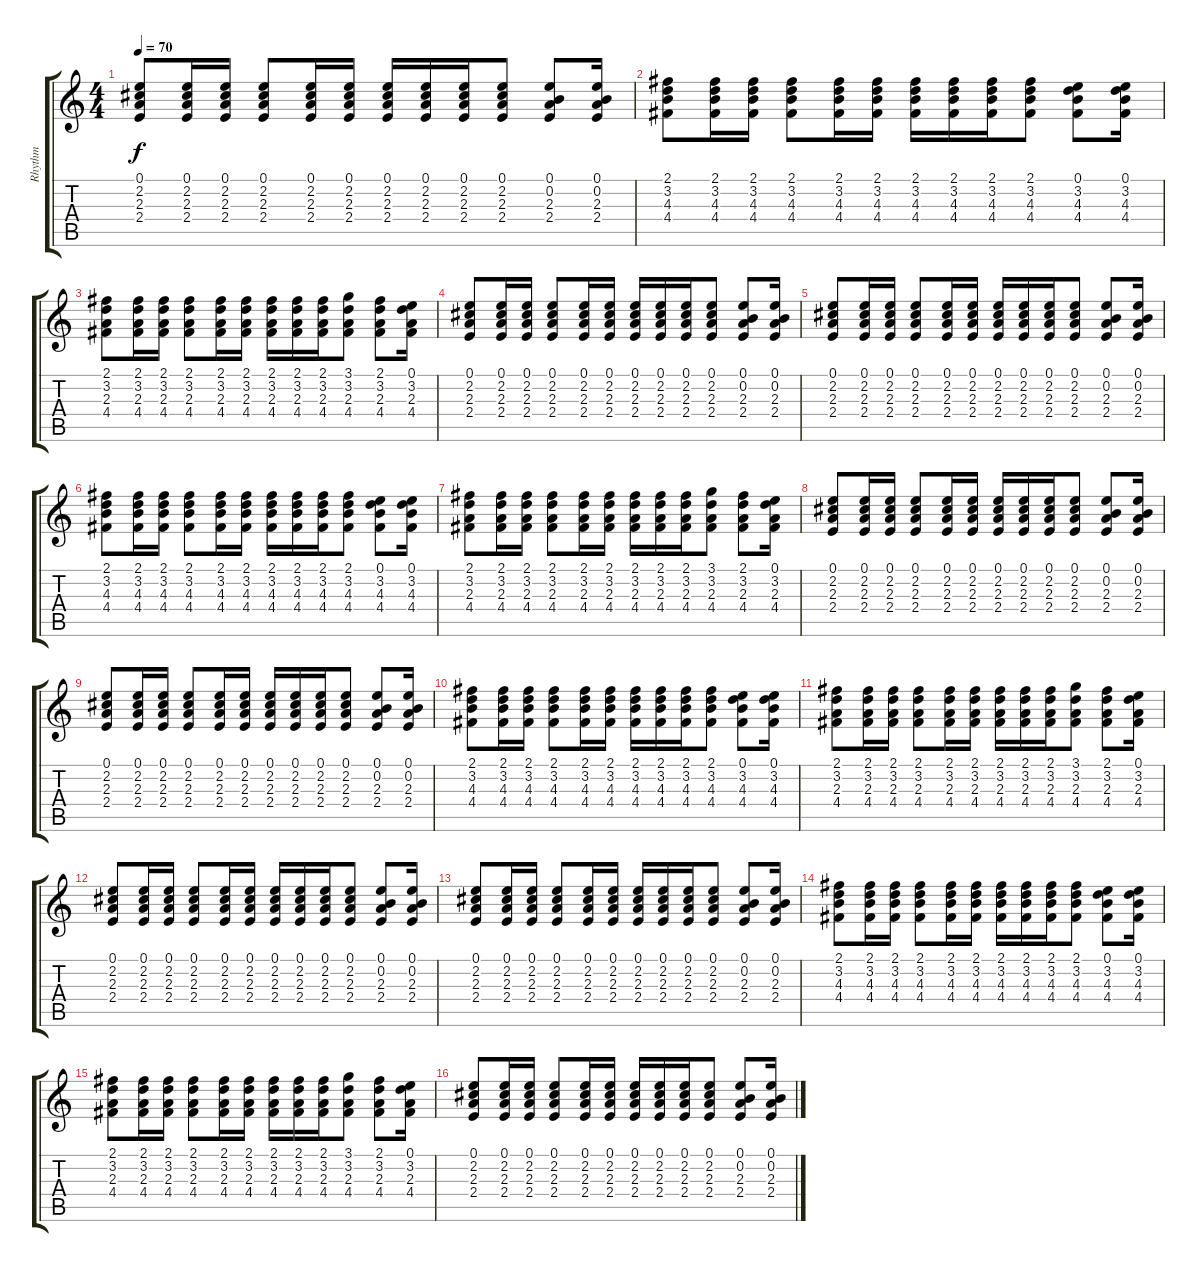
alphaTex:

\track ("Rhythm" "Rhythm") {instrument acousticguitarnylon}
\staff {score tabs}
\tuning (E4 B3 G3 D3 A2 E2) {hide}
\ts (4 4)
\tempo 70
\clef g2
\ks c
(0.1 2.2 2.3 2.4).8{dy f} (0.1 2.2 2.3 2.4).16 (0.1 2.2 2.3 2.4).16 (0.1 2.2 2.3 2.4).8 (0.1 2.2 2.3 2.4).16 (0.1 2.2 2.3 2.4).16 (0.1 2.2 2.3 2.4).16 (0.1 2.2 2.3 2.4).16 (0.1 2.2 2.3 2.4).16 (0.1 2.2 2.3 2.4).8 (0.1 0.2 2.3 2.4).8 (0.1 0.2 2.3 2.4).16 |
(2.1 3.2 4.3 4.4).8 (2.1 3.2 4.3 4.4).16 (2.1 3.2 4.3 4.4).16 (2.1 3.2 4.3 4.4).8 (2.1 3.2 4.3 4.4).16 (2.1 3.2 4.3 4.4).16 (2.1 3.2 4.3 4.4).16 (2.1 3.2 4.3 4.4).16 (2.1 3.2 4.3 4.4).16 (2.1 3.2 4.3 4.4).8 (0.1 3.2 4.3 4.4).8 (0.1 3.2 4.3 4.4).16 |
(2.1 3.2 2.3 4.4).8 (2.1 3.2 2.3 4.4).16 (2.1 3.2 2.3 4.4).16 (2.1 3.2 2.3 4.4).8 (2.1 3.2 2.3 4.4).16 (2.1 3.2 2.3 4.4).16 (2.1 3.2 2.3 4.4).16 (2.1 3.2 2.3 4.4).16 (2.1 3.2 2.3 4.4).16 (3.1 3.2 2.3 4.4).8 (2.1 3.2 2.3 4.4).8 (0.1 3.2 2.3 4.4).16 |
(0.1 2.2 2.3 2.4).8 (0.1 2.2 2.3 2.4).16 (0.1 2.2 2.3 2.4).16 (0.1 2.2 2.3 2.4).8 (0.1 2.2 2.3 2.4).16 (0.1 2.2 2.3 2.4).16 (0.1 2.2 2.3 2.4).16 (0.1 2.2 2.3 2.4).16 (0.1 2.2 2.3 2.4).16 (0.1 2.2 2.3 2.4).8 (0.1 0.2 2.3 2.4).8 (0.1 0.2 2.3 2.4).16 |
(0.1 2.2 2.3 2.4).8 (0.1 2.2 2.3 2.4).16 (0.1 2.2 2.3 2.4).16 (0.1 2.2 2.3 2.4).8 (0.1 2.2 2.3 2.4).16 (0.1 2.2 2.3 2.4).16 (0.1 2.2 2.3 2.4).16 (0.1 2.2 2.3 2.4).16 (0.1 2.2 2.3 2.4).16 (0.1 2.2 2.3 2.4).8 (0.1 0.2 2.3 2.4).8 (0.1 0.2 2.3 2.4).16 |
(2.1 3.2 4.3 4.4).8 (2.1 3.2 4.3 4.4).16 (2.1 3.2 4.3 4.4).16 (2.1 3.2 4.3 4.4).8 (2.1 3.2 4.3 4.4).16 (2.1 3.2 4.3 4.4).16 (2.1 3.2 4.3 4.4).16 (2.1 3.2 4.3 4.4).16 (2.1 3.2 4.3 4.4).16 (2.1 3.2 4.3 4.4).8 (0.1 3.2 4.3 4.4).8 (0.1 3.2 4.3 4.4).16 |
(2.1 3.2 2.3 4.4).8 (2.1 3.2 2.3 4.4).16 (2.1 3.2 2.3 4.4).16 (2.1 3.2 2.3 4.4).8 (2.1 3.2 2.3 4.4).16 (2.1 3.2 2.3 4.4).16 (2.1 3.2 2.3 4.4).16 (2.1 3.2 2.3 4.4).16 (2.1 3.2 2.3 4.4).16 (3.1 3.2 2.3 4.4).8 (2.1 3.2 2.3 4.4).8 (0.1 3.2 2.3 4.4).16 |
(0.1 2.2 2.3 2.4).8 (0.1 2.2 2.3 2.4).16 (0.1 2.2 2.3 2.4).16 (0.1 2.2 2.3 2.4).8 (0.1 2.2 2.3 2.4).16 (0.1 2.2 2.3 2.4).16 (0.1 2.2 2.3 2.4).16 (0.1 2.2 2.3 2.4).16 (0.1 2.2 2.3 2.4).16 (0.1 2.2 2.3 2.4).8 (0.1 0.2 2.3 2.4).8 (0.1 0.2 2.3 2.4).16 |
(0.1 2.2 2.3 2.4).8 (0.1 2.2 2.3 2.4).16 (0.1 2.2 2.3 2.4).16 (0.1 2.2 2.3 2.4).8 (0.1 2.2 2.3 2.4).16 (0.1 2.2 2.3 2.4).16 (0.1 2.2 2.3 2.4).16 (0.1 2.2 2.3 2.4).16 (0.1 2.2 2.3 2.4).16 (0.1 2.2 2.3 2.4).8 (0.1 0.2 2.3 2.4).8 (0.1 0.2 2.3 2.4).16 |
(2.1 3.2 4.3 4.4).8 (2.1 3.2 4.3 4.4).16 (2.1 3.2 4.3 4.4).16 (2.1 3.2 4.3 4.4).8 (2.1 3.2 4.3 4.4).16 (2.1 3.2 4.3 4.4).16 (2.1 3.2 4.3 4.4).16 (2.1 3.2 4.3 4.4).16 (2.1 3.2 4.3 4.4).16 (2.1 3.2 4.3 4.4).8 (0.1 3.2 4.3 4.4).8 (0.1 3.2 4.3 4.4).16 |
(2.1 3.2 2.3 4.4).8 (2.1 3.2 2.3 4.4).16 (2.1 3.2 2.3 4.4).16 (2.1 3.2 2.3 4.4).8 (2.1 3.2 2.3 4.4).16 (2.1 3.2 2.3 4.4).16 (2.1 3.2 2.3 4.4).16 (2.1 3.2 2.3 4.4).16 (2.1 3.2 2.3 4.4).16 (3.1 3.2 2.3 4.4).8 (2.1 3.2 2.3 4.4).8 (0.1 3.2 2.3 4.4).16 |
(0.1 2.2 2.3 2.4).8 (0.1 2.2 2.3 2.4).16 (0.1 2.2 2.3 2.4).16 (0.1 2.2 2.3 2.4).8 (0.1 2.2 2.3 2.4).16 (0.1 2.2 2.3 2.4).16 (0.1 2.2 2.3 2.4).16 (0.1 2.2 2.3 2.4).16 (0.1 2.2 2.3 2.4).16 (0.1 2.2 2.3 2.4).8 (0.1 0.2 2.3 2.4).8 (0.1 0.2 2.3 2.4).16 |
(0.1 2.2 2.3 2.4).8 (0.1 2.2 2.3 2.4).16 (0.1 2.2 2.3 2.4).16 (0.1 2.2 2.3 2.4).8 (0.1 2.2 2.3 2.4).16 (0.1 2.2 2.3 2.4).16 (0.1 2.2 2.3 2.4).16 (0.1 2.2 2.3 2.4).16 (0.1 2.2 2.3 2.4).16 (0.1 2.2 2.3 2.4).8 (0.1 0.2 2.3 2.4).8 (0.1 0.2 2.3 2.4).16 |
(2.1 3.2 4.3 4.4).8 (2.1 3.2 4.3 4.4).16 (2.1 3.2 4.3 4.4).16 (2.1 3.2 4.3 4.4).8 (2.1 3.2 4.3 4.4).16 (2.1 3.2 4.3 4.4).16 (2.1 3.2 4.3 4.4).16 (2.1 3.2 4.3 4.4).16 (2.1 3.2 4.3 4.4).16 (2.1 3.2 4.3 4.4).8 (0.1 3.2 4.3 4.4).8 (0.1 3.2 4.3 4.4).16 |
(2.1 3.2 2.3 4.4).8 (2.1 3.2 2.3 4.4).16 (2.1 3.2 2.3 4.4).16 (2.1 3.2 2.3 4.4).8 (2.1 3.2 2.3 4.4).16 (2.1 3.2 2.3 4.4).16 (2.1 3.2 2.3 4.4).16 (2.1 3.2 2.3 4.4).16 (2.1 3.2 2.3 4.4).16 (3.1 3.2 2.3 4.4).8 (2.1 3.2 2.3 4.4).8 (0.1 3.2 2.3 4.4).16 |
(0.1 2.2 2.3 2.4).8 (0.1 2.2 2.3 2.4).16 (0.1 2.2 2.3 2.4).16 (0.1 2.2 2.3 2.4).8 (0.1 2.2 2.3 2.4).16 (0.1 2.2 2.3 2.4).16 (0.1 2.2 2.3 2.4).16 (0.1 2.2 2.3 2.4).16 (0.1 2.2 2.3 2.4).16 (0.1 2.2 2.3 2.4).8 (0.1 0.2 2.3 2.4).8 (0.1 0.2 2.3 2.4).16
